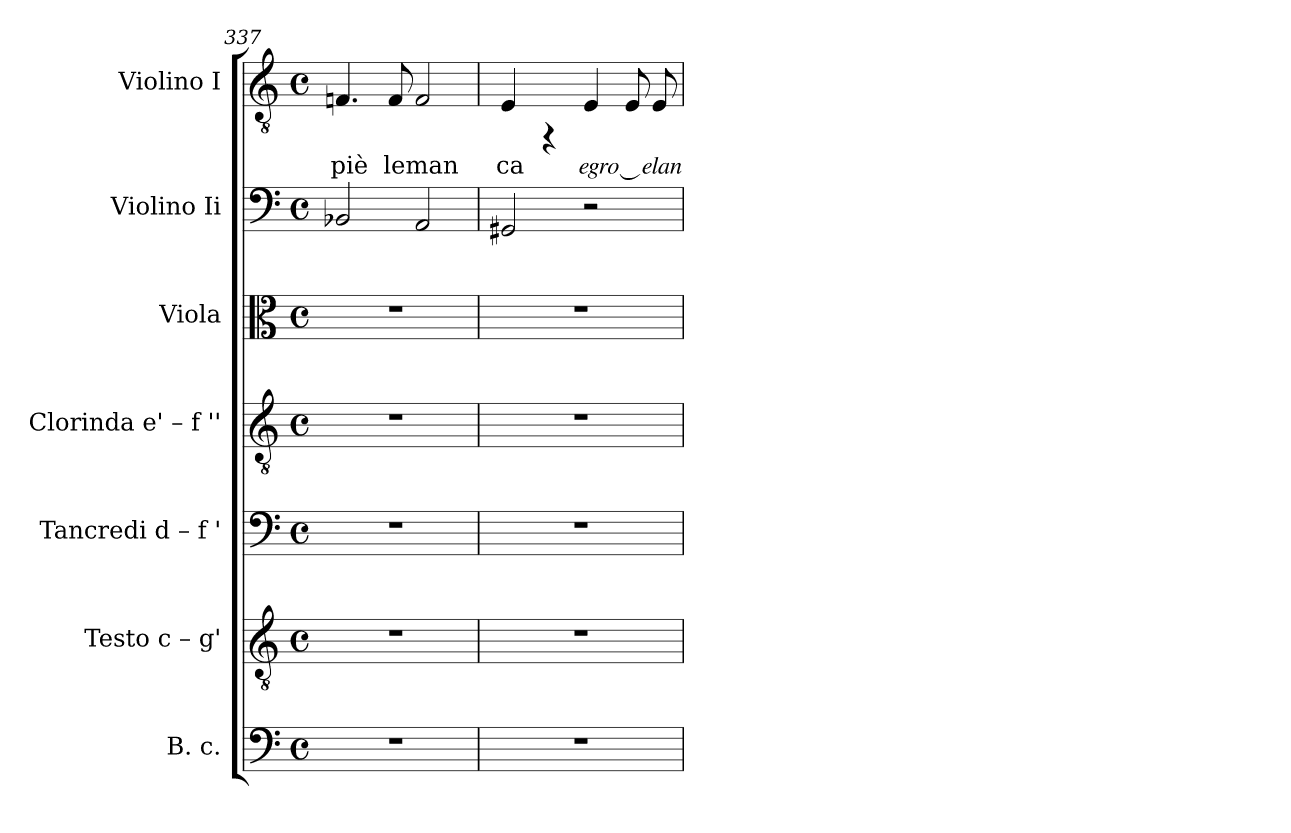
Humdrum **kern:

**kern	**kern	**kern	**kern	**kern	**kern	**kern	**text
*part7	*part6	*part5	*part4	*part3	*part2	*part1	*part1
*staff7	*staff6	*staff5	*staff4	*staff3	*staff2	*staff1	*staff1
*I"B. c.	*I"Testo  c – g'	*I"Tancredi  d – f '	*I"Clorinda  e' – f ''	*I"Viola	*I"Violino Ii	*I"Violino I	*
!!LO:PB:g=z
*clefF4	*clefGv2	*clefF4	*clefGv2	*clefC3	*clefF4	*clefGv2	*
*k[]	*k[]	*k[]	*k[]	*k[]	*k[]	*k[]	*
*C:	*C:	*C:	*C:	*C:	*C:	*C:	*
*M4/4	*M4/4	*M4/4	*M4/4	*M4/4	*M4/4	*M4/4	*
*met(c)	*met(c)	*met(c)	*met(c)	*met(c)	*met(c)	*met(c)	*
=337	=337	=337	=337	=337	=337	=337	=337
!	!	!	!	!	!	!	!LO:LY:b:cj
1r	1r	1r	1r	1r	2BB-X/	4.Fn/	piè
!	!	!	!	!	!	!	!LO:LY:b:cj
.	.	.	.	.	.	8F/	leman
!	!	!	!	!	!	!	!LO:LY:b:cj
.	.	.	.	.	2AA/	2F/	.
=338	=338	=338	=338	=338	=338	=338	=338
!	!	!	!	!	!	!	!LO:LY:b:cj
1r	1r	1r	1r	1r	2GG#X/	4E/	ca
.	.	.	.	.	.	4rFF	.
!	!	!	!	!	!	!	!LO:LY:b:cj
.	.	.	.	.	2r	4E/	egro‿elan
!	!	!	!	!	!	!	!LO:LY:b:cj
.	.	.	.	.	.	8E/	.
!	!	!	!	!	!	!	!LO:LY:b:cj
.	.	.	.	.	.	8E/	.
=	=	=	=	=	=	=	=
*-	*-	*-	*-	*-	*-	*-	*-
